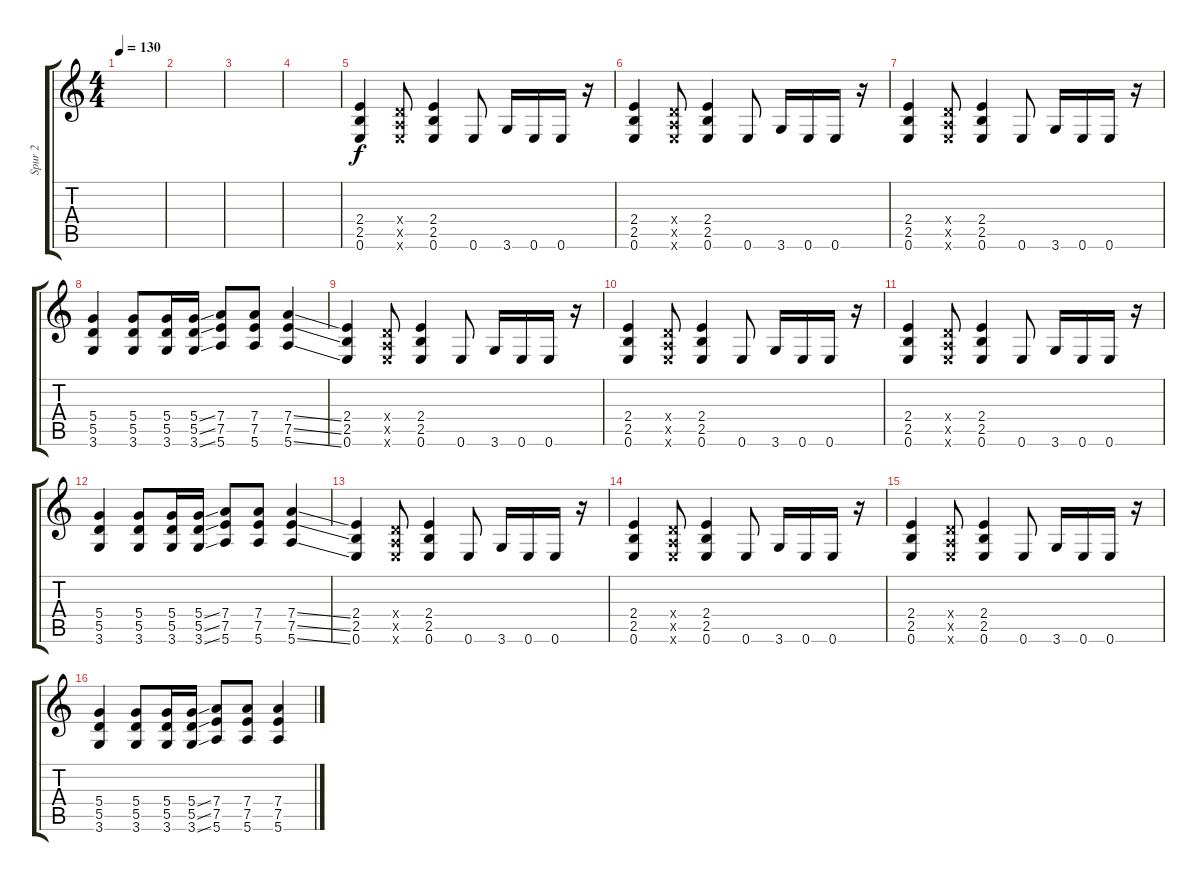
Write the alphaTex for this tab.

\track ("Spur 2" "Spur 2") {instrument distortionguitar}
\staff {score tabs}
\tuning (E4 B3 G3 D3 A2 E2) {hide}
\ts (4 4)
\tempo 130
\clef g2
\ks c
|
|
|
|
(2.4 2.5 0.6).4 (0.4{x} 0.5{x} 0.6{x}).8 (2.4 2.5 0.6).4 0.6.8 3.6.16 0.6.16 0.6.16 r.16 |
(2.4 2.5 0.6).4 (0.4{x} 0.5{x} 0.6{x}).8 (2.4 2.5 0.6).4 0.6.8 3.6.16 0.6.16 0.6.16 r.16 |
(2.4 2.5 0.6).4 (0.4{x} 0.5{x} 0.6{x}).8 (2.4 2.5 0.6).4 0.6.8 3.6.16 0.6.16 0.6.16 r.16 |
(5.4 5.5 3.6).4 (5.4 5.5 3.6).8 (5.4 5.5 3.6).16 (5.4{ss} 5.5{ss} 3.6{ss}).16 (7.4 7.5 5.6).8 (7.4 7.5 5.6).8 (7.4{ss} 7.5{ss} 5.6{ss}).4 |
(2.4 2.5 0.6).4 (0.4{x} 0.5{x} 0.6{x}).8 (2.4 2.5 0.6).4 0.6.8 3.6.16 0.6.16 0.6.16 r.16 |
(2.4 2.5 0.6).4 (0.4{x} 0.5{x} 0.6{x}).8 (2.4 2.5 0.6).4 0.6.8 3.6.16 0.6.16 0.6.16 r.16 |
(2.4 2.5 0.6).4 (0.4{x} 0.5{x} 0.6{x}).8 (2.4 2.5 0.6).4 0.6.8 3.6.16 0.6.16 0.6.16 r.16 |
(5.4 5.5 3.6).4 (5.4 5.5 3.6).8 (5.4 5.5 3.6).16 (5.4{ss} 5.5{ss} 3.6{ss}).16 (7.4 7.5 5.6).8 (7.4 7.5 5.6).8 (7.4{ss} 7.5{ss} 5.6{ss}).4 |
(2.4 2.5 0.6).4 (0.4{x} 0.5{x} 0.6{x}).8 (2.4 2.5 0.6).4 0.6.8 3.6.16 0.6.16 0.6.16 r.16 |
(2.4 2.5 0.6).4 (0.4{x} 0.5{x} 0.6{x}).8 (2.4 2.5 0.6).4 0.6.8 3.6.16 0.6.16 0.6.16 r.16 |
(2.4 2.5 0.6).4 (0.4{x} 0.5{x} 0.6{x}).8 (2.4 2.5 0.6).4 0.6.8 3.6.16 0.6.16 0.6.16 r.16 |
(5.4 5.5 3.6).4 (5.4 5.5 3.6).8 (5.4 5.5 3.6).16 (5.4{ss} 5.5{ss} 3.6{ss}).16 (7.4 7.5 5.6).8 (7.4 7.5 5.6).8 (7.4 7.5 5.6).4
